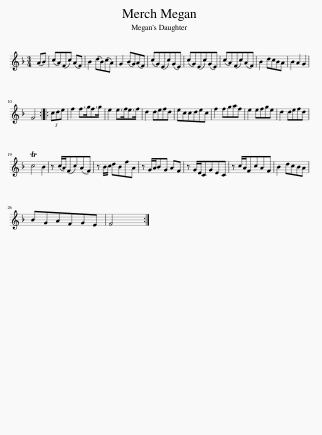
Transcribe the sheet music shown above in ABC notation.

X:1
L:1/8
M:3/4
I:linebreak $
K:F
V:1 treble
V:1
 (AB) | (cA)(Fc) (AF) | B2 (dB)(cA) | G2 (BG)(AF) | (cG)(Ec)(GE) | %5
 (cG)(Ec)(GE) | (cA)(Fc)(AF) | B2 dcBA | B2 A2 G2 |$ F4 :: %10
 (3cde | f2 f>gf>g | e2 e>fe>f | d2 defd | eccdec | %15
 f2 fgaf | e2 efge | d2 defd |$ Tc4 B2 | z (c/A/)(Fc)(AF) | %20
 z B/c/ dBfA | z G/A/BG AF | z G/E/CGEC | z c/A/FcAF | B2 dcBA |$ %25
 BGAFGE | F4 :| %27
